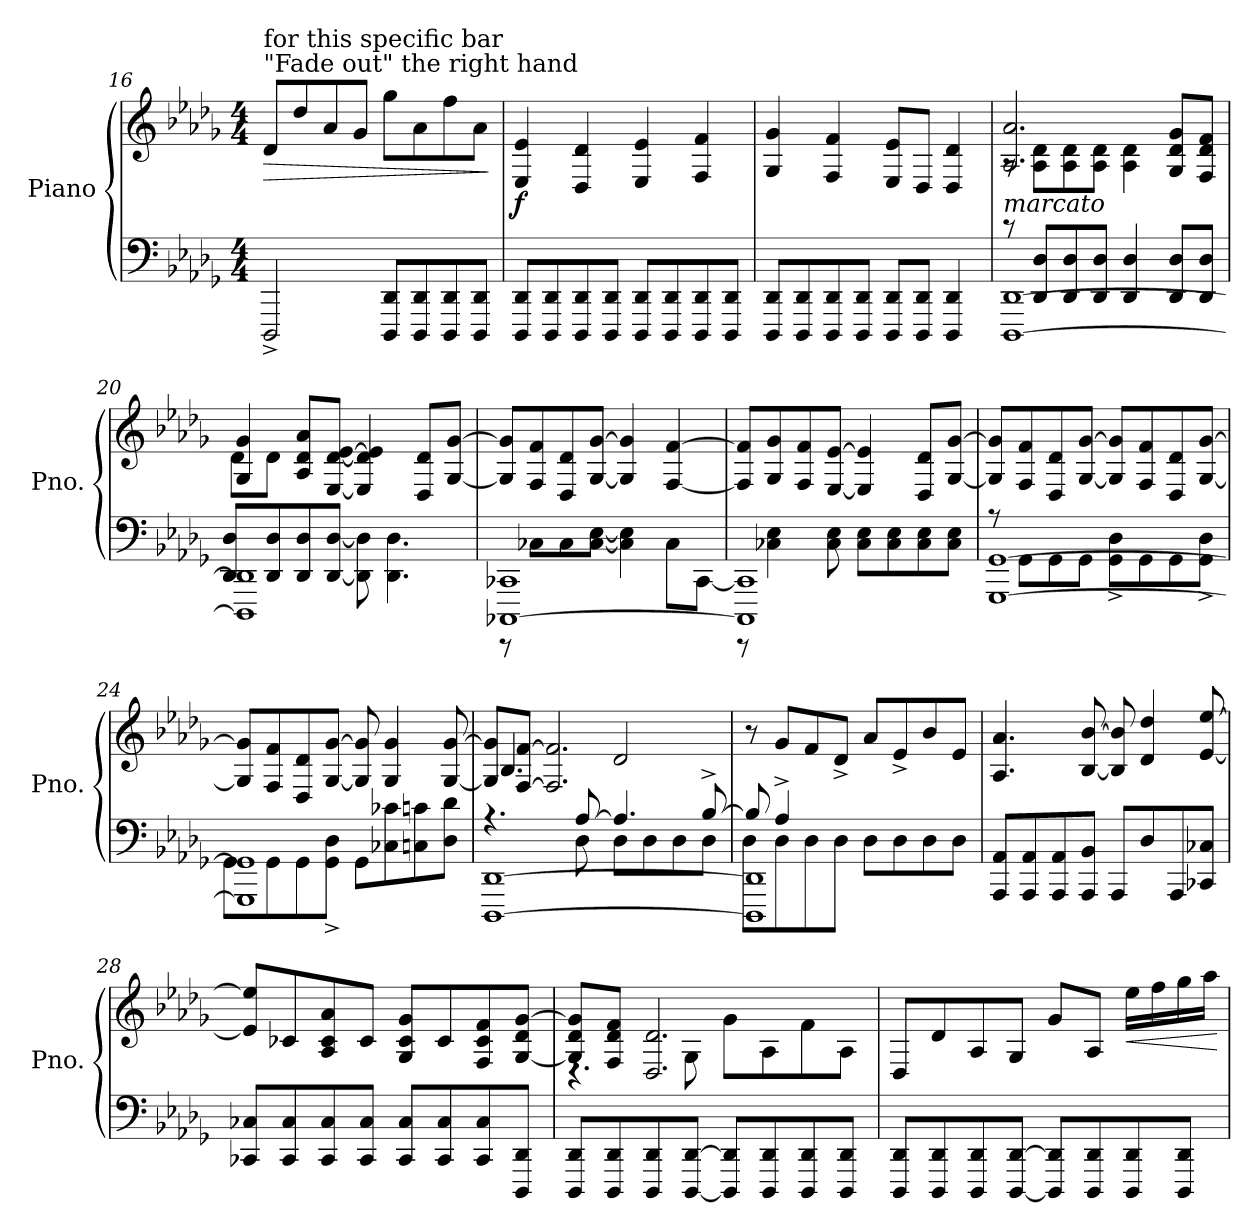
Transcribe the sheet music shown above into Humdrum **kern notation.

**kern	**kern	**dynam
*part1	*part1	*part1
*staff2	*staff1	*staff1/2
*I"Piano	*	*
*I'Pno.	*	*
!!LO:PB:g=z
*clefF4	*clefG2	*
*k[b-e-a-d-g-]	*k[b-e-a-d-g-]	*
*M4/4	*M4/4	*
=16	=16	=16
!	!LO:TX:a:t="Fade out" the right hand	!
!	!LO:TX:a:t=for this specific bar	!
!	!	!LO:HP:b
2DDD-^/	8d-/L	>
.	8dd-/	.
.	8a-/	.
.	8g-/J	.
8DDD-/ 8DD-/L	8gg-\L	.
8DDD-/ 8DD-/	8a-\	.
8DDD-/ 8DD-/	8ff\	.
8DDD-/ 8DD-/J	8a-\J	.
.	.	]
=17	=17	=17
!	!	!LO:DY:b
8DDD-/ 8DD-/L	4E-/ 4e-/	f
8DDD-/ 8DD-/	.	.
8DDD-/ 8DD-/	4D-/ 4d-/	.
8DDD-/ 8DD-/J	.	.
8DDD-/ 8DD-/L	4E-/ 4e-/	.
8DDD-/ 8DD-/	.	.
8DDD-/ 8DD-/	4F/ 4f/	.
8DDD-/ 8DD-/J	.	.
=18	=18	=18
8DDD-/ 8DD-/L	4G-/ 4g-/	.
8DDD-/ 8DD-/	.	.
8DDD-/ 8DD-/	4F/ 4f/	.
8DDD-/ 8DD-/J	.	.
8DDD-/ 8DD-/L	8E-/ 8e-/L	.
8DDD-/ 8DD-/J	8D-/J	.
4DDD-/ 4DD-/	4D-/ 4d-/	.
=19	=19	=19
*^	*^	*
!	!	!LO:TX:b:i:t=marcato	!	!
[1DDD- [1DD-	8rc	2.A-/ 2.a-/	8rA	.
.	8DD-/ 8D-/L	.	8A-\ 8d-\L	.
.	8DD-/ 8D-/	.	8A-\ 8d-\	.
.	8DD-/ 8D-/J	.	8A-\ 8d-\J	.
.	4DD-/ 4D-/	.	4A-\ 4d-\	.
.	8DD-/ 8D-/L	8G-/ 8d-/ 8g-/L	4ryy	.
.	8DD-/ 8D-/J	8F/ 8d-/ 8f/J	.	.
!!LO:LB:g=z	!!
=20	=20	=20	=20	=20
1DDD-] 1DD-]	8DD-/ 8D-/L	4G-/ 4g-/	8d-\L	.
.	8DD-/ 8D-/	.	8d-\J	.
.	8DD-/ 8D-/	8A-/ 8d-/ 8a-/L	2.ryy	.
.	[8DD-/ [8D-/J	[8E-/ [8d-/ [8e-/J	.	.
.	8DD-\] 8D-\]	4E-/] 4d-/] 4e-/]	.	.
.	4.DD-\ 4.D-\	.	.	.
.	.	8D-/ 8d-/L	.	.
.	.	[8G-/ [8g-/J	.	.
*	*	*v	*v	*
=21	=21	=21	=21
[1CCC-X 1CC-X	8r	8G-/] 8g-/]L	.
.	8C-X\L	8F/ 8f/	.
.	8C-\	8D-/ 8d-/	.
.	[8C-\ [8E-\J	[8G-/ [8g-/J	.
.	4C-\] 4E-\]	4G-/] 4g-/]	.
.	8C-\L	[4F/ [4f/	.
.	[8CC-\J	.	.
=22	=22	=22	=22
1CCC-] 1CC-]	8r	8F/] 8f/]L	.
.	4C-X\ 4E-\	8G-/ 8g-/	.
.	.	8F/ 8f/	.
.	8C-\ 8E-\	[8E-/ [8e-/J	.
.	8C-\ 8E-\L	4E-/] 4e-/]	.
.	8C-\ 8E-\	.	.
.	8C-\ 8E-\	8D-/ 8d-/L	.
.	8C-\ 8E-\J	[8G-/ [8g-/J	.
=23	=23	=23	=23
[1GGG- [1GG-	8rA	8G-/] 8g-/]L	.
.	8GG-\L	8F/ 8f/	.
.	8GG-\	8D-/ 8d-/	.
.	8GG-\J	[8G-/ [8g-/J	.
.	8GG-\^ 8D-\^L	8G-/] 8g-/]L	.
.	8GG-\	8F/ 8f/	.
.	8GG-\	8D-/ 8d-/	.
.	8GG-\^ 8D-\^J	[8G-/ [8g-/J	.
!!LO:LB:g=z
=24	=24	=24	=24
1GGG-] 1GG-]	8GG-\L	8G-/] 8g-/]L	.
.	8GG-\	8F/ 8f/	.
.	8GG-\	8D-/ 8d-/	.
.	8GG-\^ 8D-\^J	[8G-/ [8g-/J	.
.	8GG-\L	8G-/] 8g-/]	.
.	8C-X\ 8c-X\	4G-/ 4g-/	.
.	8Cn\ 8cn\	.	.
.	8D-\ 8d-\J	[8G-/ [8g-/	.
=25	=25	=25	=25
*	*^	*^	*
[1DDD- [1DD-	4.rA	4.ryy	8G-/] 8g-/]L	8ryy	.
.	.	.	[8F/ [8f/J	4.B-/	.
.	.	.	2.F/] 2.f/]	.	.
.	8D-\	[8A-/	.	.	.
.	8D-\L	4.A-/]	.	2d-/	.
.	8D-\	.	.	.	.
.	8D-\	.	.	.	.
.	8D-\J	[8B-^/	.	.	.
*	*	*	*v	*v	*
=26	=26	=26	=26	=26
1DDD-] 1DD-]	8D-\L	8B-/]	8r	.
.	8D-\	4A-^/	8g-/L	.
.	8D-\	.	8f/	.
.	8D-\J	2ryy	8d-^/J	.
.	8D-\L	.	8a-/L	.
.	8D-\	.	8e-^/	.
.	8D-\	.	8b-/	.
.	8D-\J	8ryy	8e-/J	.
*v	*v	*v	*	*
!!LO:LB:g=z
=27	=27	=27
8AAA-/ 8AA-/L	4.A-/ 4.a-/	.
8AAA-/ 8AA-/	.	.
8AAA-/ 8AA-/	.	.
8AAA-/ 8BB-/J	[8B-/ [8b-/	.
8AAA-/L	8B-/] 8b-/]	.
8D-/	4d-/ 4dd-/	.
8AAA-/	.	.
8CC-X/ 8C-X/J	[8e-/ [8ee-/	.
=28	=28	=28
8CC-X/ 8C-X/L	8e-/] 8ee-/]L	.
8CC-/ 8C-/	8c-X/	.
8CC-/ 8C-/	8A-/ 8c-/ 8a-/	.
8CC-/ 8C-/J	8c-/J	.
8CC-/ 8C-/L	8G-/ 8c-/ 8g-/L	.
8CC-/ 8C-/	8c-/	.
8CC-/ 8C-/	8F/ 8c-/ 8f/	.
8DDD-/ 8DD-/J	[8G-/ 8d-/ [8g-/J	.
=29	=29	=29
*	*^	*
8DDD-/ 8DD-/L	8G-/] 8d-/ 8g-/]L	4.rD	.
8DDD-/ 8DD-/	8F/ 8d-/ 8f/J	.	.
8DDD-/ 8DD-/	2.D-/ 2.d-/	.	.
[8DDD-/ [8DD-/J	.	8G-\	.
8DDD-/] 8DD-/]L	.	8g-\L	.
8DDD-/ 8DD-/	.	8A-\	.
8DDD-/ 8DD-/	.	8f\	.
8DDD-/ 8DD-/J	.	8A-\J	.
*	*v	*v	*
!!LO:LB:g=z
=30	=30	=30
8DDD-/ 8DD-/L	8D-/L	.
8DDD-/ 8DD-/	8d-/	.
8DDD-/ 8DD-/	8A-/	.
[8DDD-/ [8DD-/J	8G-/J	.
8DDD-/] 8DD-/]L	8g-/L	.
8DDD-/ 8DD-/	8A-/J	.
!	!	!LO:HP:b
8DDD-/ 8DD-/	16ee-\LL	<
.	16ff\	.
8DDD-/ 8DD-/J	16gg-\	.
.	16aa-\JJ	.
.	.	[
=	=	=
*-	*-	*-
